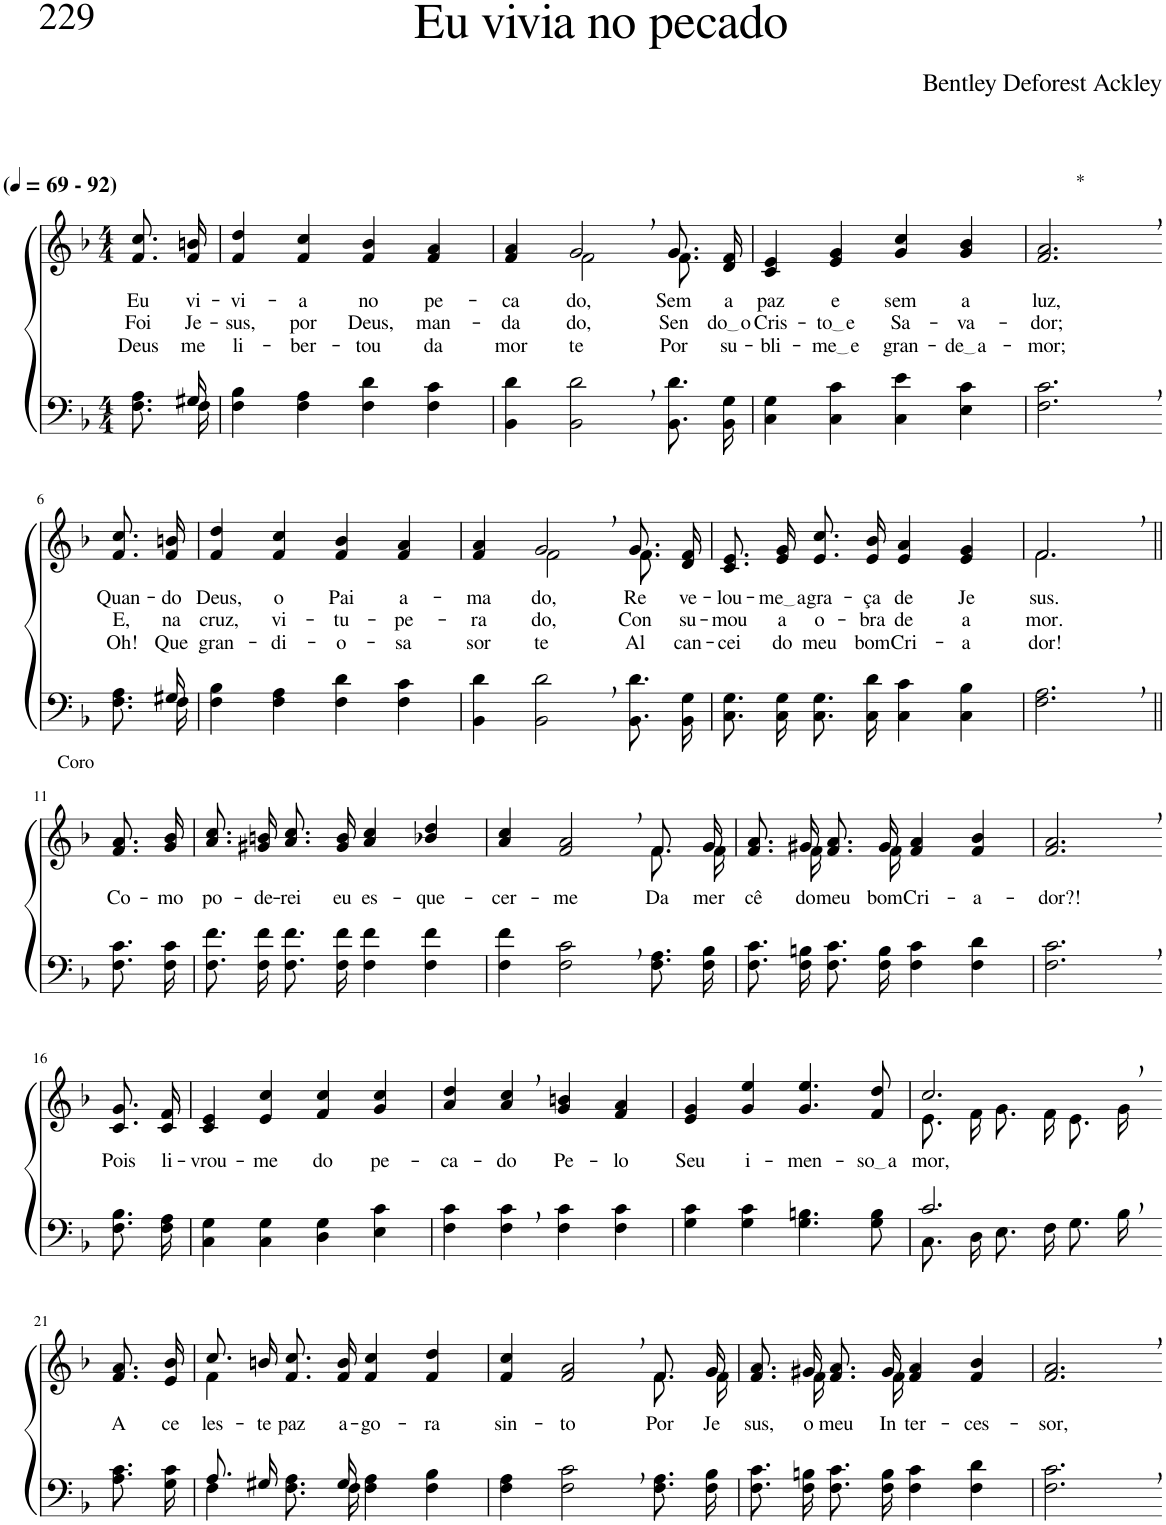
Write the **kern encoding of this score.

**kern	**kern	**text	**text	**text
*part2	*part1	*part1	*part1	*part1
*staff2	*staff1	*staff1	*staff1	*staff1
*I"Parte III e IV	*I"Parte I e II	*	*	*
*clefF4	*clefG2	*	*	*
*Trd2c3	*Trd2c3	*	*	*
*k[b-]	*k[b-]	*	*	*
*M4/4	*M4/4	*	*	*
*MM69	*MM69	*	*	*
=1	=1	=1	=1	=1
*^	*	*	*	*
!	!	!LO:TX:a:B:t=(	!	!	!
!	!	!LO:TX:a:B:t=- 92)	!	!	!
!	!	!	!LO:LY:b	!LO:LY:b	!LO:LY:b
8.ryy	8.F\ 8.A\L	8.f/ 8.cc/L	Eu	Foi	Deus
!	!	!	!LO:LY:b	!LO:LY:b	!LO:LY:b
16G#X/	16F\Jk	16f/ 16bn/Jk	vi-	Je-	me
=2	=2	=2	=2	=2	=2
!	!	!	!LO:LY:b	!LO:LY:b	!LO:LY:b
*v	*v	*	*	*	*
4F\ 4B-\	4f/ 4dd/	-vi-	-sus,	li-
!	!	!LO:LY:b	!LO:LY:b	!LO:LY:b
4F\ 4A\	4f/ 4cc/	-a	por	-ber-
!	!	!LO:LY:b	!LO:LY:b	!LO:LY:b
4F\ 4d\	4f/ 4b-/	no	Deus,	-tou
!	!	!LO:LY:b	!LO:LY:b	!LO:LY:b
4F\ 4c\	4f/ 4a/	pe-	man-	da
=3	=3	=3	=3	=3
!	!	!LO:LY:b	!LO:LY:b	!LO:LY:b
*	*^	*	*	*
4BB-\ 4d\	4f/ 4a/	4ryy	-ca-	-da-	mor-
!	!	!	!LO:LY:b	!LO:LY:b	!LO:LY:b
2BB-\, 2d\,	2g,/	2f\	-do,	-do,	-te
!	!	!	!LO:LY:b	!LO:LY:b	!LO:LY:b
8.BB-\ 8.d\L	8.g/L	8.f\	Sem	Sen-	Por
!	!	!	!LO:LY:b	!LO:LY:b	!LO:LY:b
16BB-\ 16G\Jk	16d/ 16f/Jk	16ryy	a	do o	su-
=4	=4	=4	=4	=4	=4
!	!	!	!LO:LY:b	!LO:LY:b	!LO:LY:b
*	*v	*v	*	*	*
4C\ 4G\	4c/ 4e/	paz	Cris-	-bli-
!	!	!LO:LY:b	!LO:LY:b	!LO:LY:b
4C\ 4c\	4e/ 4g/	e	to e	me e
!	!	!LO:LY:b	!LO:LY:b	!LO:LY:b
4C\ 4e\	4g/ 4cc/	sem	Sa-	gran-
!	!	!LO:LY:b	!LO:LY:b	!LO:LY:b
4E\ 4c\	4g/ 4b-/	a	-va-	de a
=5	=5	=5	=5	=5
!	!LO:TX:a:t=*	!	!	!
!	!	!LO:LY:b	!LO:LY:b	!LO:LY:b
2.F\, 2.c\,	2.f/, 2.a/,	luz,	-dor;	-mor;
!!LO:LB:g=z
=6-	=6-	=6-	=6-	=6-
*^	*	*	*	*
!	!	!	!LO:LY:b	!LO:LY:b	!LO:LY:b
8.ryy	8.F\ 8.A\L	8.f/ 8.cc/L	Quan-	E,	Oh!
!	!	!	!LO:LY:b	!LO:LY:b	!LO:LY:b
16G#X/	16F\Jk	16f/ 16bn/Jk	-do	na	Que
=7	=7	=7	=7	=7	=7
!	!	!	!LO:LY:b	!LO:LY:b	!LO:LY:b
*v	*v	*	*	*	*
4F\ 4B-\	4f/ 4dd/	Deus,	cruz,	gran-
!	!	!LO:LY:b	!LO:LY:b	!LO:LY:b
4F\ 4A\	4f/ 4cc/	o	vi-	-di-
!	!	!LO:LY:b	!LO:LY:b	!LO:LY:b
4F\ 4d\	4f/ 4b-/	Pai	-tu-	-o-
!	!	!LO:LY:b	!LO:LY:b	!LO:LY:b
4F\ 4c\	4f/ 4a/	a-	-pe-	-sa
=8	=8	=8	=8	=8
!	!	!LO:LY:b	!LO:LY:b	!LO:LY:b
*	*^	*	*	*
4BB-\ 4d\	4f/ 4a/	4ryy	-ma-	-ra-	sor-
!	!	!	!LO:LY:b	!LO:LY:b	!LO:LY:b
2BB-\, 2d\,	2g,/	2f\	-do,	-do,	-te
!	!	!	!LO:LY:b	!LO:LY:b	!LO:LY:b
8.BB-\ 8.d\L	8.g/L	8.f\	Re-	Con-	Al-
!	!	!	!LO:LY:b	!LO:LY:b	!LO:LY:b
16BB-\ 16G\Jk	16d/ 16f/Jk	16ryy	-ve-	-su-	-can-
=9	=9	=9	=9	=9	=9
!	!	!	!LO:LY:b	!LO:LY:b	!LO:LY:b
*	*v	*v	*	*	*
8.C\ 8.G\L	8.c/ 8.e/L	-lou-	-mou	-cei
!	!	!LO:LY:b	!LO:LY:b	!LO:LY:b
16C\ 16G\Jk	16e/ 16g/Jk	me a	a	do
!	!	!LO:LY:b	!LO:LY:b	!LO:LY:b
8.C\ 8.G\L	8.e/ 8.cc/L	gra-	o-	meu
!	!	!LO:LY:b	!LO:LY:b	!LO:LY:b
16C\ 16d\Jk	16e/ 16b-/Jk	-ça	-bra	bom
!	!	!LO:LY:b	!LO:LY:b	!LO:LY:b
4C\ 4c\	4e/ 4a/	de	de	Cri-
!	!	!LO:LY:b	!LO:LY:b	!LO:LY:b
4C\ 4B-\	4e/ 4g/	Je-	a-	-a-
=10	=10	=10	=10	=10
*	*^	*	*	*
!	!	!	!LO:LY:b	!LO:LY:b	!LO:LY:b
2.F\, 2.A\,	2.f,/	2.f\	-sus.	-mor.	-dor!
!!LO:LB:g=z
=11||	=11||	=11||	=11||	=11||	=11||
!	!LO:TX:a:t=Coro	!	!	!	!
!	!	!	!LO:LY:b	!	!
*	*v	*v	*	*	*
8.F\ 8.c\L	8.f/ 8.a/L	Co-	.	.
!	!	!LO:LY:b	!	!
16F\ 16c\Jk	16g/ 16b-/Jk	-mo	.	.
=12	=12	=12	=12	=12
!	!	!LO:LY:b	!	!
8.F\ 8.f\L	8.a/ 8.cc/L	po-	.	.
!	!	!LO:LY:b	!	!
16F\ 16f\Jk	16g#X/ 16bn/Jk	-de-	.	.
!	!	!LO:LY:b	!	!
8.F\ 8.f\L	8.a/ 8.cc/L	-rei	.	.
!	!	!LO:LY:b	!	!
16F\ 16f\Jk	16g#/ 16b/Jk	eu	.	.
!	!	!LO:LY:b	!	!
4F\ 4f\	4a/ 4cc/	es-	.	.
!	!	!LO:LY:b	!	!
4F\ 4f\	4b-X/ 4dd/	-que-	.	.
=13	=13	=13	=13	=13
!	!	!LO:LY:b	!	!
*	*^	*	*	*
4F\ 4f\	4a/ 4cc/	2.ryy	-cer-	.	.
!	!	!	!LO:LY:b	!	!
2F\, 2c\,	2f/, 2a/,	.	-me	.	.
!	!	!	!LO:LY:b	!	!
8.F\ 8.A\L	8.f/L	8.f\L	Da	.	.
!	!	!	!LO:LY:b	!	!
16F\ 16B-\Jk	16g/Jk	16f\Jk	mer-	.	.
=14	=14	=14	=14	=14	=14
!	!	!	!LO:LY:b	!	!
8.F\ 8.c\L	8.f/ 8.a/L	8.ryy	-cê	.	.
!	!	!	!LO:LY:b	!	!
16F\ 16Bn\Jk	16g#X/Jk	16f\	do	.	.
!	!	!	!LO:LY:b	!	!
8.F\ 8.c\L	8.f/ 8.a/L	8.ryy	meu	.	.
!	!	!	!LO:LY:b	!	!
16F\ 16B\Jk	16g#/Jk	16f\	bom	.	.
!	!	!	!LO:LY:b	!	!
4F\ 4c\	4f/ 4a/	2ryy	Cri-	.	.
!	!	!	!LO:LY:b	!	!
4F\ 4d\	4f/ 4b-/	.	-a-	.	.
*	*v	*v	*	*	*
=15	=15	=15	=15	=15
!	!	!LO:LY:b	!	!
2.F\, 2.c\,	2.f/, 2.a/,	-dor?!	.	.
!!LO:LB:g=z
=16-	=16-	=16-	=16-	=16-
!	!	!LO:LY:b	!	!
8.F\ 8.B-\L	8.c/ 8.g/L	Pois	.	.
!	!	!LO:LY:b	!	!
16F\ 16A\Jk	16c/ 16f/Jk	li-	.	.
=17	=17	=17	=17	=17
!	!	!LO:LY:b	!	!
4C\ 4G\	4c/ 4e/	-vrou-	.	.
!	!	!LO:LY:b	!	!
4C\ 4G\	4e/ 4cc/	-me	.	.
!	!	!LO:LY:b	!	!
4D\ 4G\	4f/ 4cc/	do	.	.
!	!	!LO:LY:b	!	!
4E\ 4c\	4g/ 4cc/	pe-	.	.
=18	=18	=18	=18	=18
!	!	!LO:LY:b	!	!
4F\ 4c\	4a/ 4dd/	-ca-	.	.
!	!	!LO:LY:b	!	!
4F\, 4c\,	4a/, 4cc/,	-do	.	.
!	!	!LO:LY:b	!	!
4F\ 4c\	4g/ 4bn/	Pe-	.	.
!	!	!LO:LY:b	!	!
4F\ 4c\	4f/ 4a/	-lo	.	.
=19	=19	=19	=19	=19
!	!	!LO:LY:b	!	!
4G\ 4c\	4e/ 4g/	Seu	.	.
!	!	!LO:LY:b	!	!
4G\ 4c\	4g/ 4ee/	i-	.	.
!	!	!LO:LY:b	!	!
4.G\ 4.Bn\	4.g/ 4.ee/	-men-	.	.
!	!	!LO:LY:b	!	!
8G\ 8B\	8f/ 8dd/	so a	.	.
=20	=20	=20	=20	=20
*^	*^	*	*	*
!	!	!	!	!LO:LY:b	!	!
2.c,/	8.C\L	2.cc,/	8.e\L	-mor,	.	.
.	16D\Jk	.	16f\Jk	.	.	.
.	8.E\L	.	8.g\L	.	.	.
.	16F\Jk	.	16f\Jk	.	.	.
.	8.G\L	.	8.e\L	.	.	.
.	16B-\Jk	.	16g\Jk	.	.	.
!!LO:LB:g=z
=21-	=21-	=21-	=21-	=21-	=21-	=21-
!	!	!	!	!LO:LY:b	!	!
*v	*v	*	*	*	*	*
*	*v	*v	*	*	*
8.A\ 8.c\L	8.f/ 8.a/L	A	.	.
!	!	!LO:LY:b	!	!
16G\ 16c\Jk	16e/ 16b-/Jk	ce-	.	.
=22	=22	=22	=22	=22
*^	*^	*	*	*
!	!	!	!	!LO:LY:b	!	!
8.A/L	4F\	8.cc/L	4f\	-les-	.	.
!	!	!	!	!LO:LY:b	!	!
16G#X/Jk	.	16bn/Jk	.	-te	.	.
!	!	!	!	!LO:LY:b	!	!
8.ryy	8.F\ 8.A\L	8.f/ 8.cc/L	2.ryy	paz	.	.
!	!	!	!	!LO:LY:b	!	!
16G#/	16F\Jk	16f/ 16b/Jk	.	a-	.	.
!	!	!	!	!LO:LY:b	!	!
2ryy	4F\ 4A\	4f/ 4cc/	.	-go-	.	.
!	!	!	!	!LO:LY:b	!	!
.	4F\ 4B-\	4f/ 4dd/	.	-ra	.	.
=23	=23	=23	=23	=23	=23	=23
!	!	!	!	!LO:LY:b	!	!
*v	*v	*	*	*	*	*
4F\ 4A\	4f/ 4cc/	2.ryy	sin-	.	.
!	!	!	!LO:LY:b	!	!
2F\, 2c\,	2f/, 2a/,	.	-to	.	.
!	!	!	!LO:LY:b	!	!
8.F\ 8.A\L	8.f/L	8.f\L	Por	.	.
!	!	!	!LO:LY:b	!	!
16F\ 16B-\Jk	16g/Jk	16f\Jk	Je-	.	.
=24	=24	=24	=24	=24	=24
!	!	!	!LO:LY:b	!	!
8.F\ 8.c\L	8.f/ 8.a/L	8.ryy	-sus,	.	.
!	!	!	!LO:LY:b	!	!
16F\ 16Bn\Jk	16g#X/Jk	16f\	o	.	.
!	!	!	!LO:LY:b	!	!
8.F\ 8.c\L	8.f/ 8.a/L	8.ryy	meu	.	.
!	!	!	!LO:LY:b	!	!
16F\ 16B\Jk	16g#/Jk	16f\	In-	.	.
!	!	!	!LO:LY:b	!	!
4F\ 4c\	4f/ 4a/	2ryy	ter-	.	.
!	!	!	!LO:LY:b	!	!
4F\ 4d\	4f/ 4b-/	.	-ces-	.	.
*	*v	*v	*	*	*
=25	=25	=25	=25	=25
!	!	!LO:LY:b	!	!
2.F\, 2.c\,	2.f/, 2.a/,	-sor,	.	.
=-	=-	=-	=-	=-
*-	*-	*-	*-	*-
